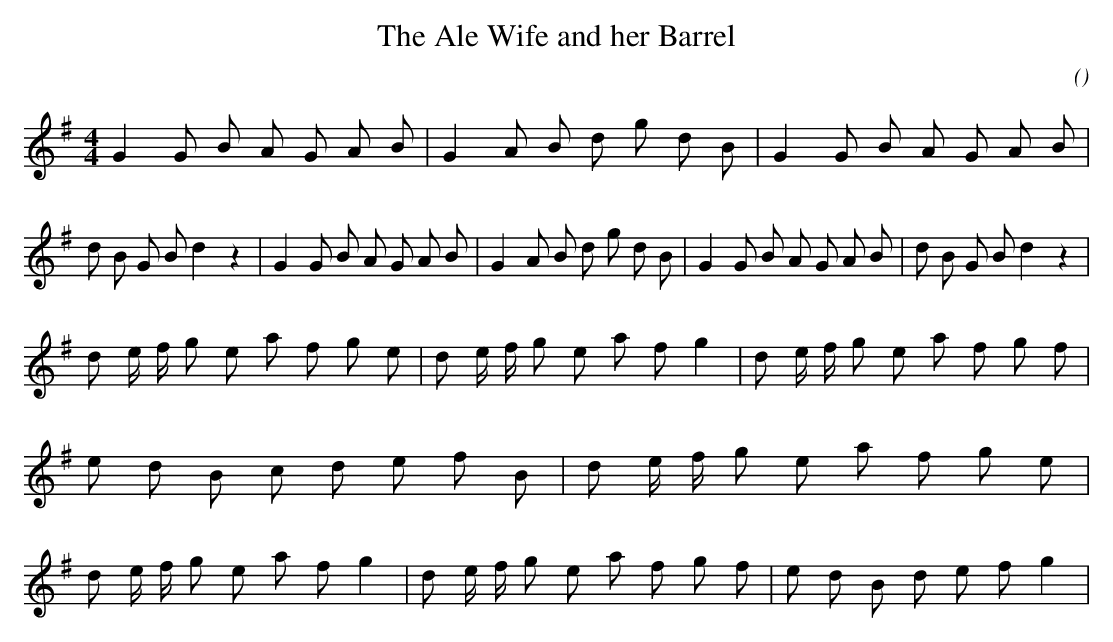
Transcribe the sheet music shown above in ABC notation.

X:1
T: The Ale Wife and her Barrel
C:
O:
M:4/4
K:G
K:G
M:4/4
L:1/16
G4 G2 B2 A2 G2 A2 B2 |G4 A2 B2 d2 g2 d2 B2 |G4 G2 B2 A2 G2 A2 B2 |d2 B2 G2 B2 d4 z4 |G4 G2 B2 A2 G2 A2 B2 |G4 A2 B2 d2 g2 d2 B2 |G4 G2 B2 A2 G2 A2 B2 |d2 B2 G2 B2 d4 z4 |
d2 e f g2 e2 a2 f2 g2 e2 |d2 e f g2 e2 a2 f2 g4 |d2 e f g2 e2 a2 f2 g2 f2 |e2 d2 B2 c2 d2 e2 f2 B2 |d2 e f g2 e2 a2 f2 g2 e2 |d2 e f g2 e2 a2 f2 g4 |d2 e f g2 e2 a2 f2 g2 f2 |e2 d2 B2 d2 e2 f2 g4 |
